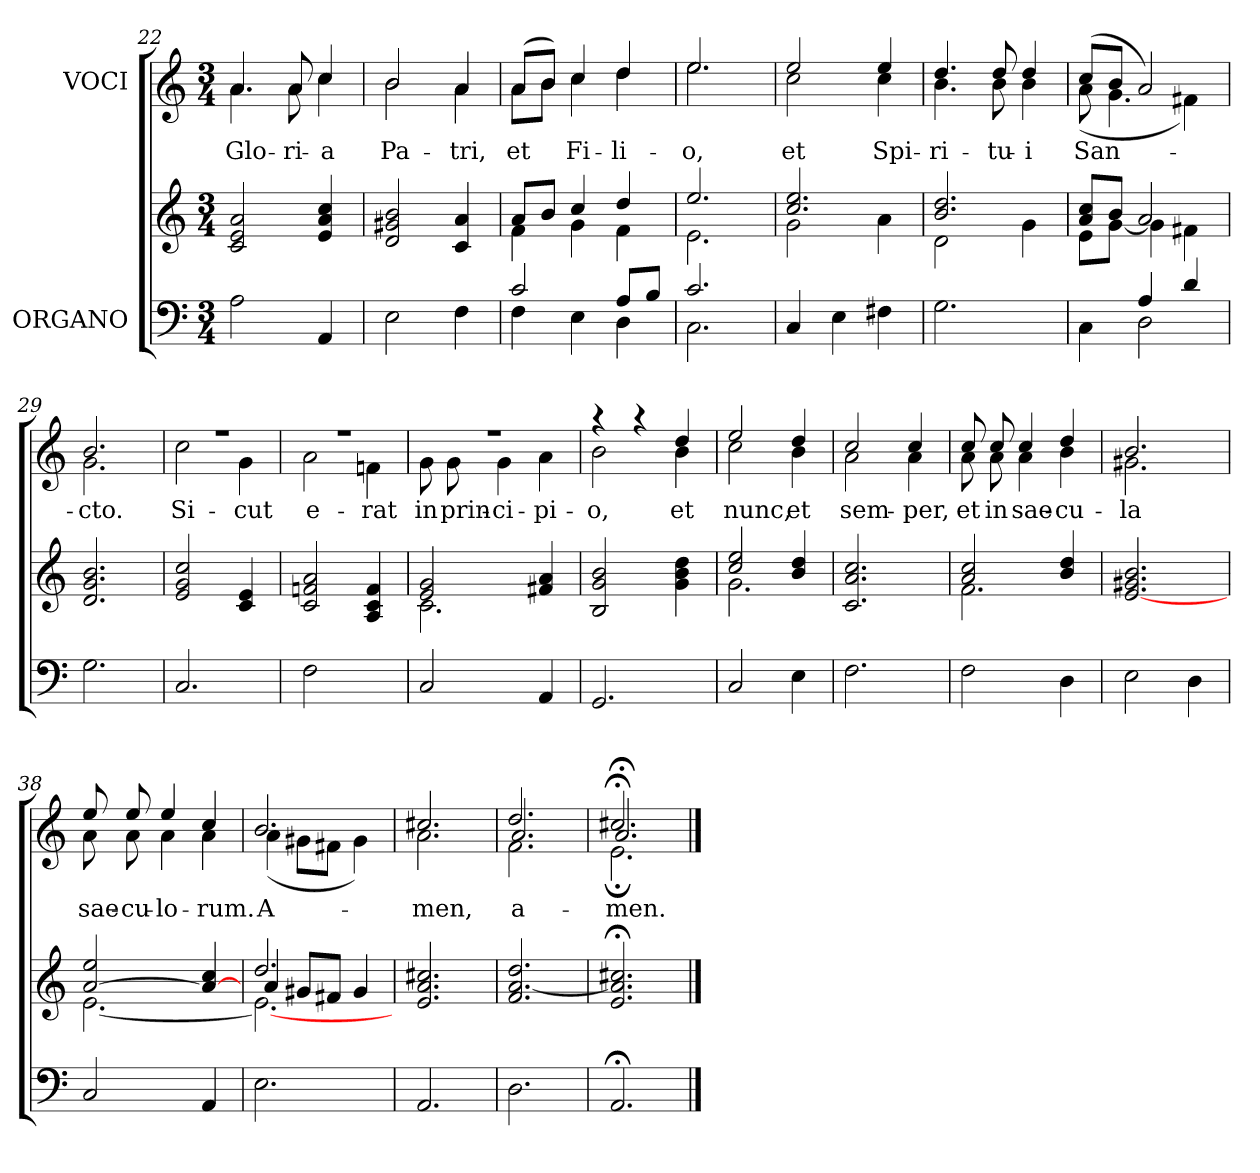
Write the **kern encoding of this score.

**kern	**kern	**kern	**text
*part2	*part2	*part1	*part1
*staff3	*staff2	*staff1	*staff1
*I"ORGANO	*	*I"VOCI	*
!!LO:PB:g=z
*clefF4	*clefG2	*clefG2	*
*k[]	*k[]	*k[]	*
*a:	*a:	*a:	*
*M3/4	*M3/4	*M3/4	*
=22	=22	=22	=22
*	*	*^	*
2A\	2c/ 2e/ 2a/	4.a/	4.a\	Glo-
.	.	8a/	8a\	-ri-
4AA/	4e/ 4a/ 4cc/	4cc/	4cc\	-a
=23	=23	=23	=23	=23
2E\	2d/ 2g#X/ 2b/	2b/	2b\	Pa-
4F\	4c/ 4a/	4a/	4a\	-tri,
=24	=24	=24	=24	=24
*^	*^	*	*	*
2c/	4F\	8a/L	4f\	(8a/L	8a\L	et
.	.	8b/J	.	8b/J)	8b\J	.
.	4E\	4cc/	4g\	4cc/	4cc\	Fi-
8A/L	4D\	4dd/	4f\	4dd/	4dd\	-li-
8B/J	.	.	.	.	.	.
=25	=25	=25	=25	=25	=25	=25
2.c/	2.C\	2.ee/	2.e\	2.ee/	2.ee\	-o,
*v	*v	*	*	*	*	*
=26	=26	=26	=26	=26	=26
4C/	2.cc/ 2.ee/	2g\	2ee/	2cc\	et
4E\	.	.	.	.	.
4F#X\	.	4a\	4ee/	4cc\	Spi-
=27	=27	=27	=27	=27	=27
2.G\	2.b/ 2.dd/	2d\	4.dd/	4.b\	-ri-
.	.	.	8dd/	8b\	-tu-
.	.	4g\	4dd/	4b\	-i
!!LO:LB:g=z	!!
=28	=28	=28	=28	=28	=28
*^	*	*	*	*	*
4ryy	4C\	8a/ 8cc/L	8e\L	(8cc/L	(8a\	San-
.	.	8b/J	[<8g\J	8b/J	4.g\	.
4A/	2D\	2a/	4g\]	2a/)	.	.
4d/	.	.	4f#X\	.	4f#X\)	.
*v	*v	*	*	*	*	*
*	*v	*v	*	*	*
=29	=29	=29	=29	=29
2.G\	2.d/ 2.g/ 2.b/	2.b/	2.g\	-cto.
=30	=30	=30	=30	=30
!	!	!LO:N:vis=1	!	!
2.C/	2e/ 2g/ 2cc/	2.rff	2cc\	Si-
.	4c/ 4e/	.	4g\	-cut
=31	=31	=31	=31	=31
!	!	!LO:N:vis=1	!	!
2F\	2c/ 2fn/ 2a/	2.rff	2a\	e-
4ryy	4A/ 4c/ 4f/	.	4fn\	-rat
=32	=32	=32	=32	=32
*	*^	*	*	*
!	!	!	!LO:N:vis=1	!	!
2C/	2e/ 2g/	2.c\	2.rff	8g\	in
.	.	.	.	8g\	prin-
.	.	.	.	4g\	-ci-
4AA/	4f#X/ 4a/	.	.	4a\	-pi-
*	*v	*v	*	*	*
!!LO:LB:g=z	!!
=33	=33	=33	=33	=33
2.GG/	2B/ 2g/ 2b/	4raa	2b\	-o,
.	.	4raa	.	.
.	4g\ 4b\ 4dd\	4dd/	4b\	et
=34	=34	=34	=34	=34
*	*^	*	*	*
2C/	2cc/ 2ee/	2.g\	2ee/	2cc\	nunc,
4E\	4b/ 4dd/	.	4dd/	4b\	et
*	*v	*v	*	*	*
=35	=35	=35	=35	=35
2.F\	2.c/ 2.a/ 2.cc/	2cc/	2a\	sem-
.	.	4cc/	4a\	-per,
=36	=36	=36	=36	=36
*	*^	*	*	*
2F\	2a/ 2cc/	2.f\	8cc/	8a\	et
.	.	.	8cc/	8a\	in
.	.	.	4cc/	4a\	sae-
4D\	4b/ 4dd/	.	4dd/	4b\	-cu-
*	*v	*v	*	*	*
=37	=37	=37	=37	=37
2E\	[2.e/ 2.g#X/ 2.b/	2.b/	2.g#X\	-la
4D\	.	.	.	.
!!LO:LB:g=z	!!
=38	=38	=38	=38	=38
*	*^	*	*	*
2C/	[>2a/ 2ee/	[<2.e\	8ee/	8a\	sae-
.	.	.	8ee/	8a\	-cu-
.	.	.	4ee/	4a\	-lo-
4AA/	4a/_ 4cc/	.	4cc/	4a\	-rum.
=39	=39	=39	=39	=39	=39
*	*	*^	*	*	*
2.E\	2.dd/	2.e\_	4a/	2.b/	(4a\	A-
.	.	.	8g#X/L	.	8g#X\L	.
.	.	.	8f#X/J	.	8f#X\J	.
.	.	.	4g#/	.	4g#\)	.
*	*v	*v	*v	*	*	*
=40	=40	=40	=40	=40
2.AA/	2.e/ 2.a/ 2.cc#X/	2.cc#X/	2.a\	-men,
=41	=41	=41	=41	=41
*	*	*	*^	*
2.D\	2.f/ [2.a/ 2.dd/	2.dd/	2.f\	2.a/	a-
=42	=42	=42	=42	=42	=42
2.AA;</	2.e/; 2.a/]; 2.cc#X/;	2.cc#X;</	2.e;<\	2.a;</	-men.
*	*	*v	*v	*v	*
==	==	==	==
*-	*-	*-	*-
